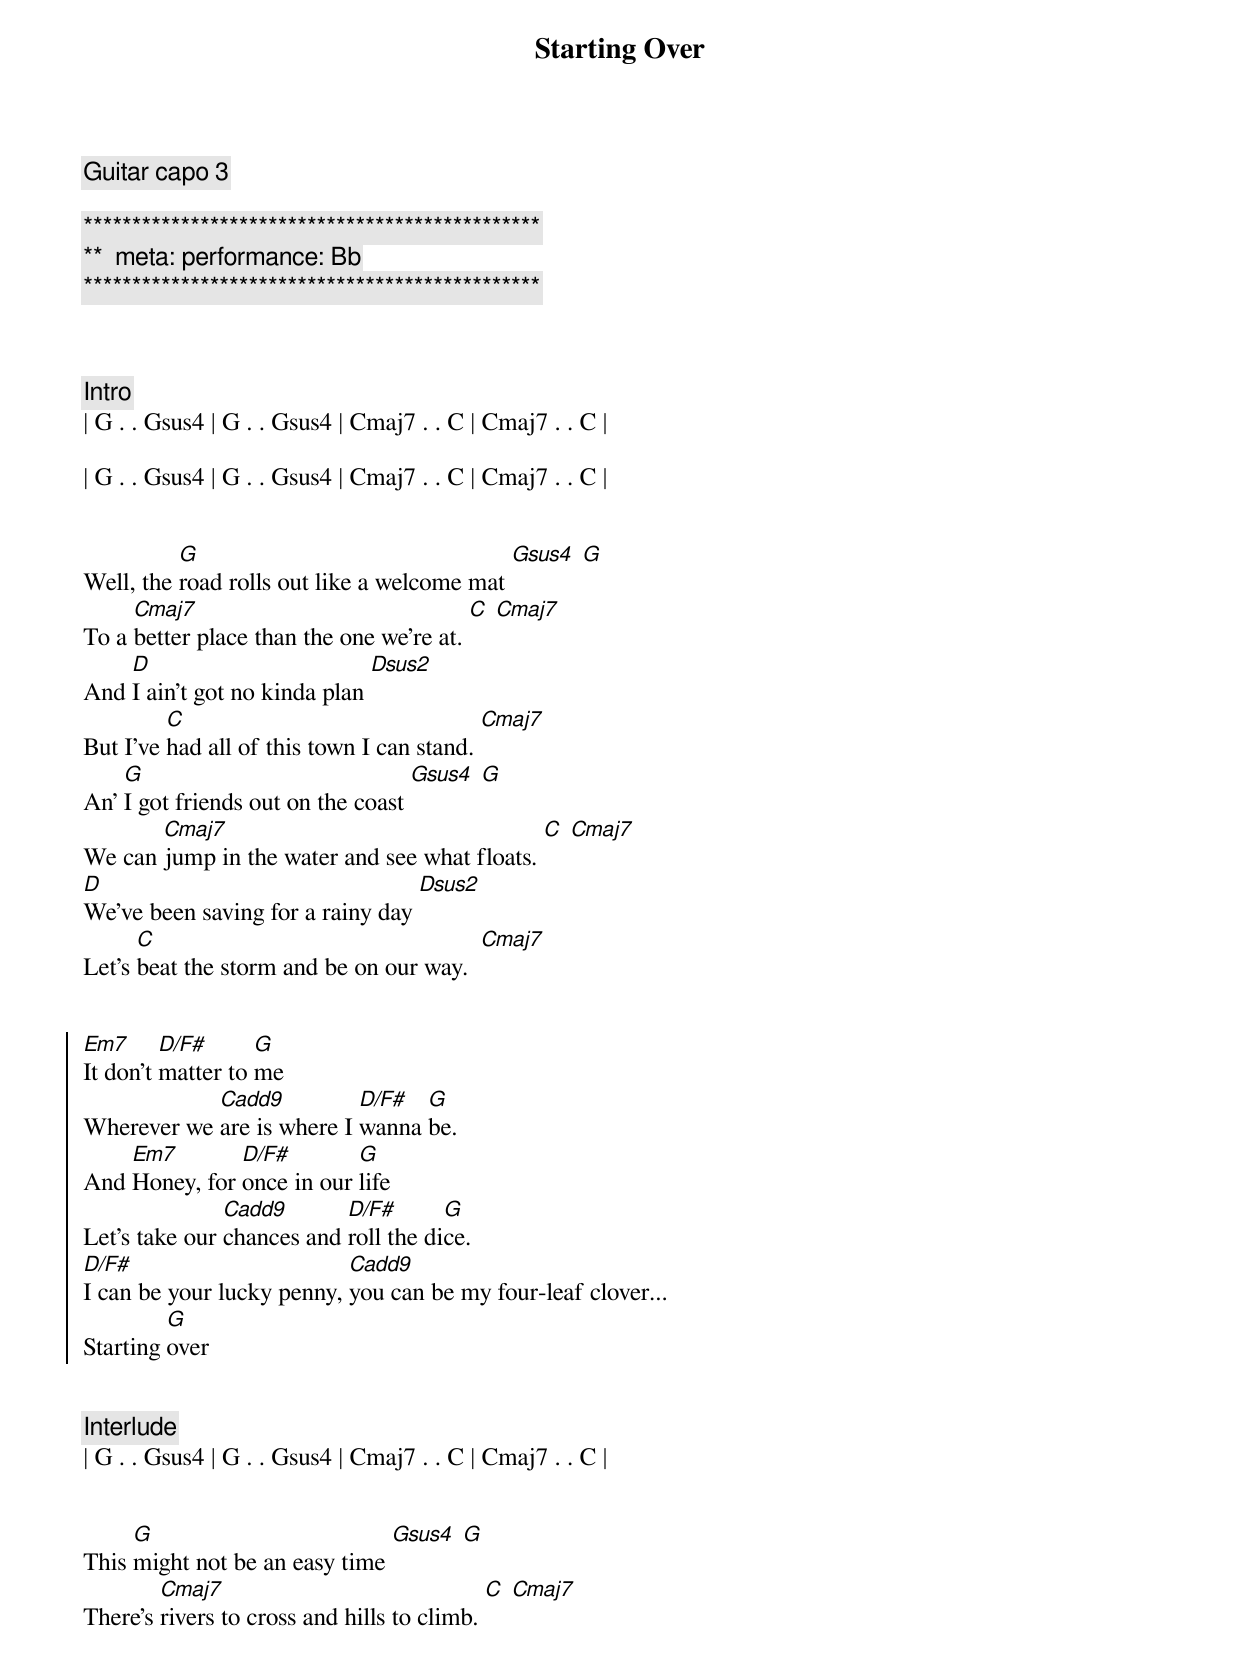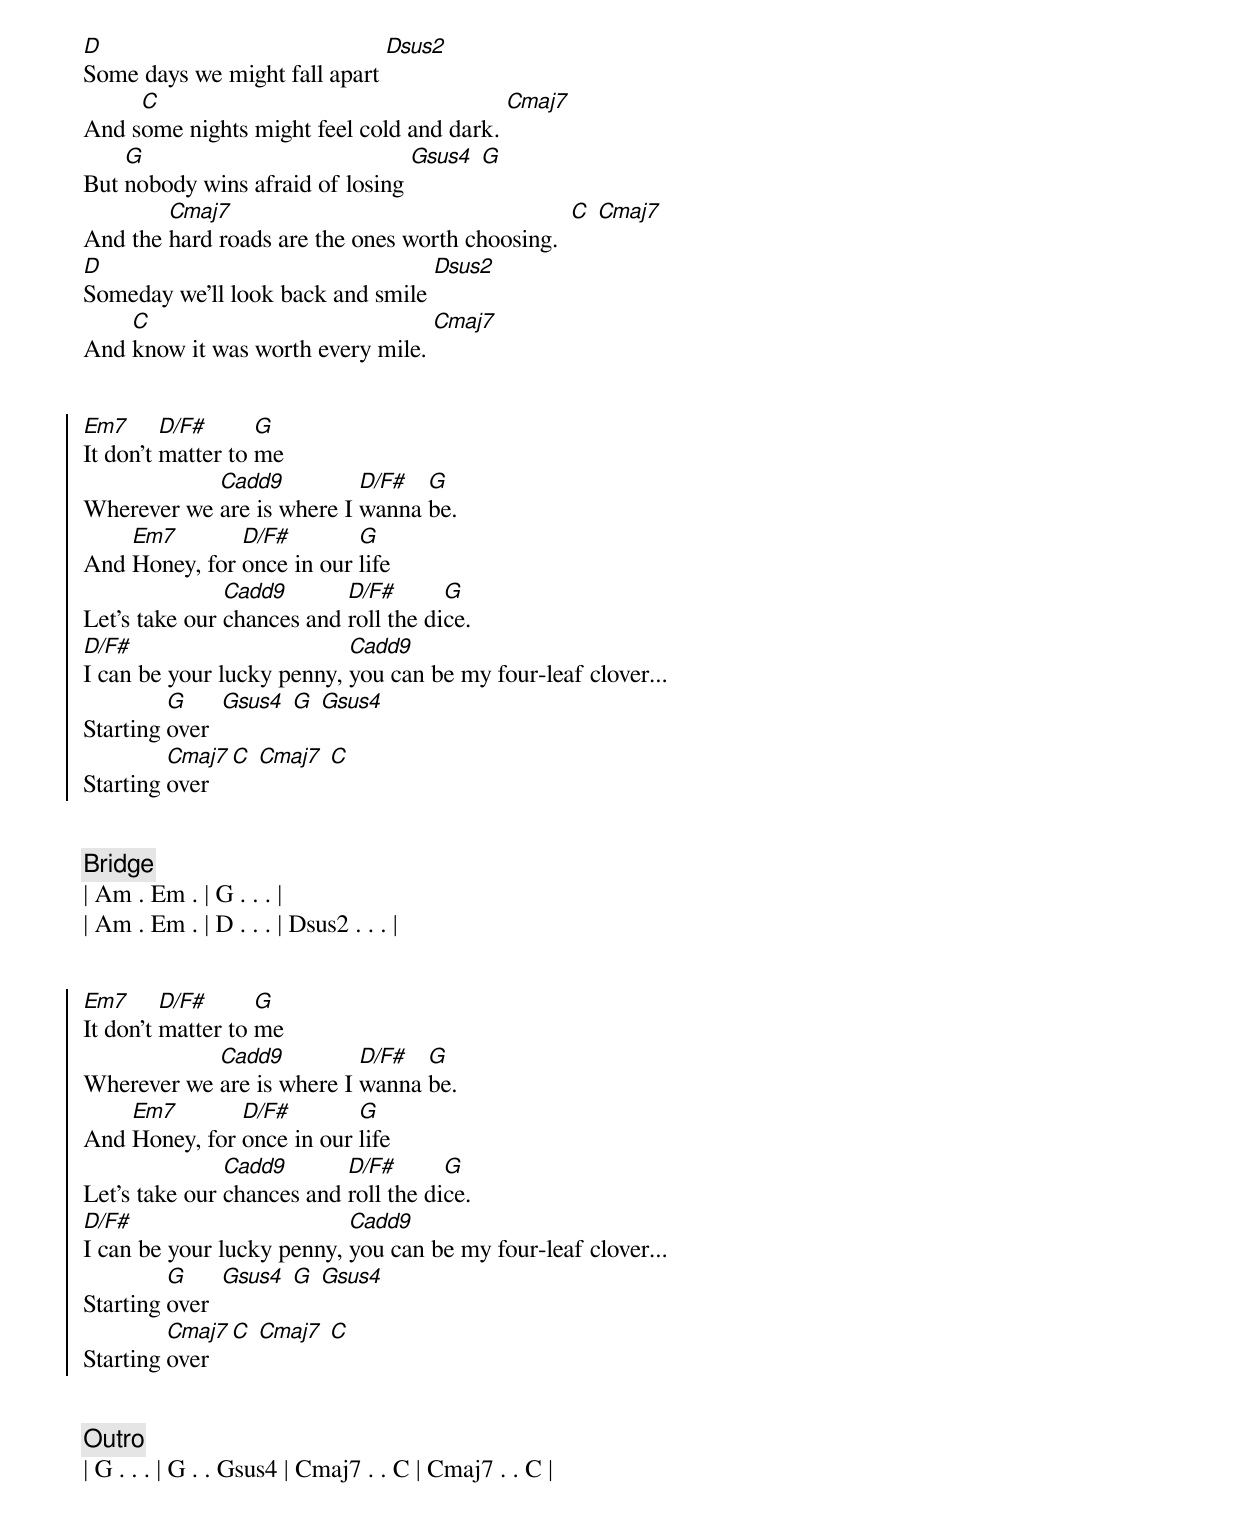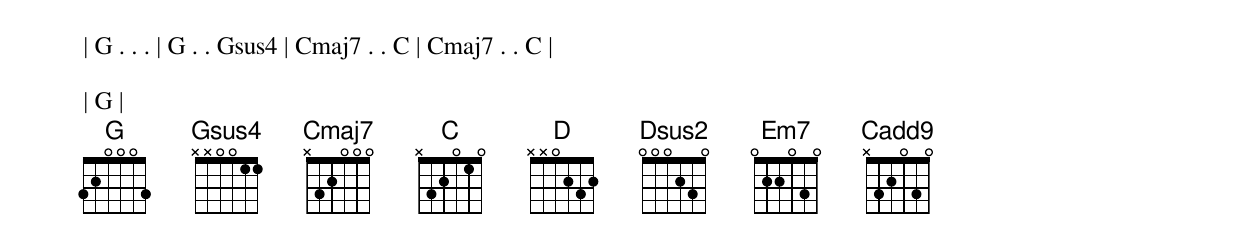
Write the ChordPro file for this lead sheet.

{title: Starting Over}
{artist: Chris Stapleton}
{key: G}
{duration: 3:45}
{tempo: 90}
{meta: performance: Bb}

{c: Guitar capo 3}

{c:***********************************************}
{c:**  meta: performance: Bb   }
{c:***********************************************}



{comment: Intro}
| G . . Gsus4 | G . . Gsus4 | Cmaj7 . . C | Cmaj7 . . C |

| G . . Gsus4 | G . . Gsus4 | Cmaj7 . . C | Cmaj7 . . C |


{start_of_verse}
Well, the [G]road rolls out like a welcome mat [Gsus4] [G]
To a [Cmaj7]better place than the one we're at. [C] [Cmaj7]
And [D]I ain't got no kinda plan [Dsus2]
But I've [C]had all of this town I can stand. [Cmaj7]
An' [G]I got friends out on the coast [Gsus4] [G]
We can [Cmaj7]jump in the water and see what floats. [C] [Cmaj7]
[D]We've been saving for a rainy day [Dsus2]
Let's [C]beat the storm and be on our way.  [Cmaj7]
{end_of_verse}


{start_of_chorus}
[Em7]It don't [D/F#]matter to [G]me
Wherever we [Cadd9]are is where I [D/F#]wanna [G]be.
And [Em7]Honey, for [D/F#]once in our [G]life
Let's take our [Cadd9]chances and [D/F#]roll the di[G]ce.
[D/F#]I can be your lucky penny, [Cadd9]you can be my four-leaf clover...
Starting [G]over
{end_of_chorus}


{comment: Interlude}
| G . . Gsus4 | G . . Gsus4 | Cmaj7 . . C | Cmaj7 . . C |


{start_of_verse}
This [G]might not be an easy time [Gsus4] [G]
There's [Cmaj7]rivers to cross and hills to climb. [C] [Cmaj7]
[D]Some days we might fall apart [Dsus2]
And s[C]ome nights might feel cold and dark. [Cmaj7]
But [G]nobody wins afraid of losing [Gsus4] [G]
And the [Cmaj7]hard roads are the ones worth choosing.  [C] [Cmaj7]
[D]Someday we'll look back and smile [Dsus2]
And [C]know it was worth every mile. [Cmaj7]
{end_of_verse}


{start_of_chorus}
[Em7]It don't [D/F#]matter to [G]me
Wherever we [Cadd9]are is where I [D/F#]wanna [G]be.
And [Em7]Honey, for [D/F#]once in our [G]life
Let's take our [Cadd9]chances and [D/F#]roll the di[G]ce.
[D/F#]I can be your lucky penny, [Cadd9]you can be my four-leaf clover...
Starting [G]over  [Gsus4] [G] [Gsus4]
Starting [Cmaj7]over  [C] [Cmaj7] [C]
{end_of_chorus}


{comment: Bridge}
| Am . Em . | G . . . |
| Am . Em . | D . . . | Dsus2 . . . |


{start_of_chorus}
[Em7]It don't [D/F#]matter to [G]me
Wherever we [Cadd9]are is where I [D/F#]wanna [G]be.
And [Em7]Honey, for [D/F#]once in our [G]life
Let's take our [Cadd9]chances and [D/F#]roll the di[G]ce.
[D/F#]I can be your lucky penny, [Cadd9]you can be my four-leaf clover...
Starting [G]over  [Gsus4] [G] [Gsus4]
Starting [Cmaj7]over  [C] [Cmaj7] [C]
{end_of_chorus}


{comment: Outro}
| G . . . | G . . Gsus4 | Cmaj7 . . C | Cmaj7 . . C |

| G . . . | G . . Gsus4 | Cmaj7 . . C | Cmaj7 . . C |

| G |
